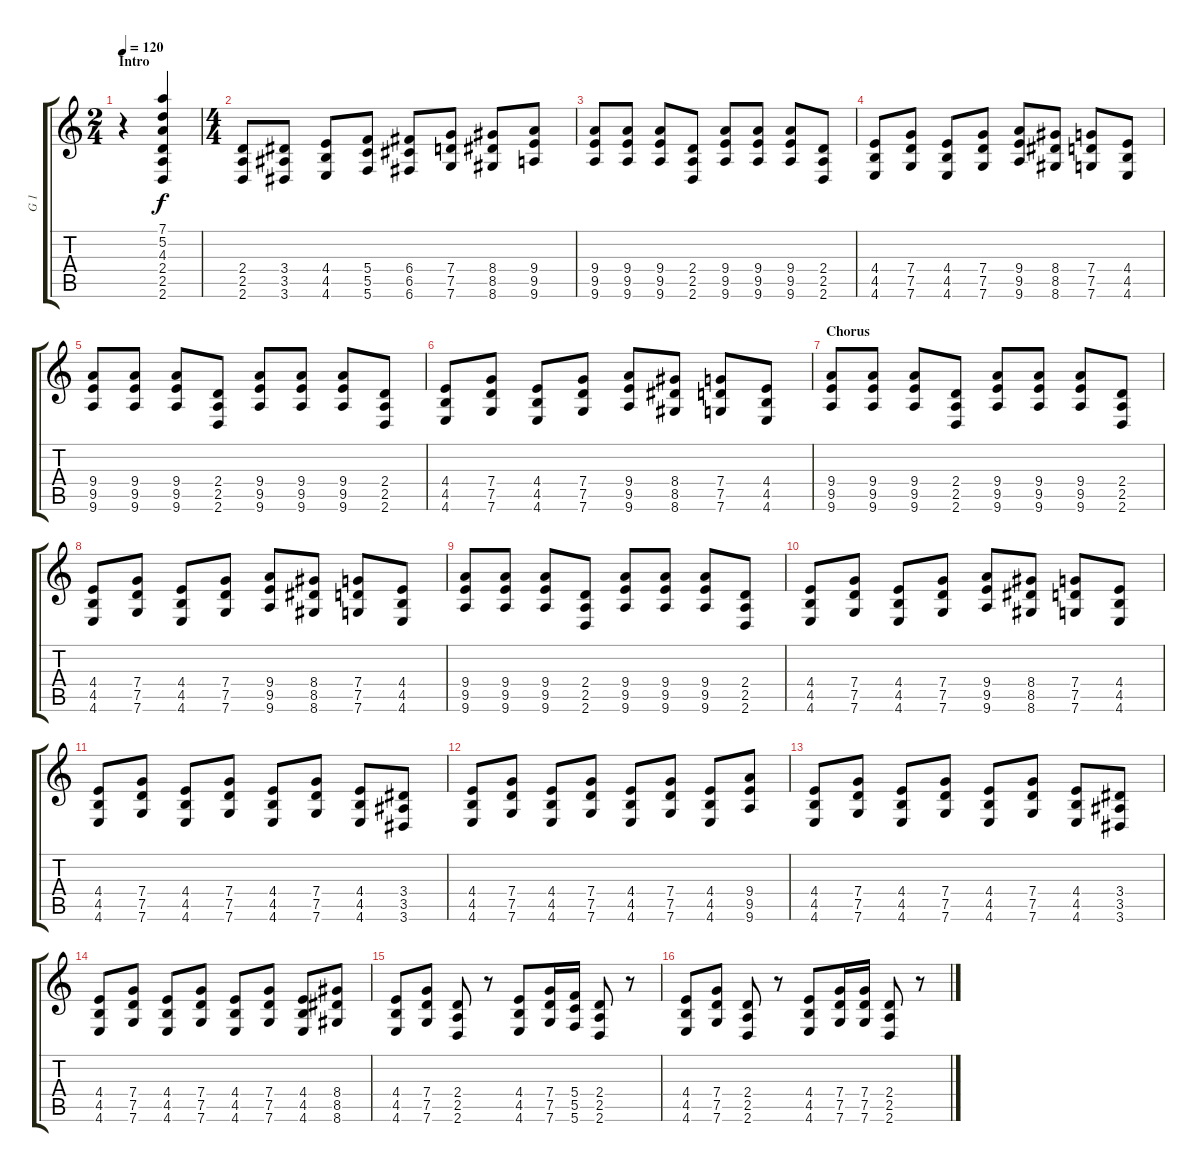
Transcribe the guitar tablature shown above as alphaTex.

\track ("G 1" "G 1") {instrument distortionguitar}
\staff {score tabs}
\tuning (D4 A3 F3 C3 G2 C2) {hide}
\ts (2 4)
\section ("" "Intro")
\tempo 120
\clef g2
\ks c
r.4{dy f volume 16 instrument gunshot} (7.1 5.2 4.3 2.4 2.5 2.6).4 |
\ts (4 4)
(2.4 2.5 2.6).8{volume 13 instrument distortionguitar} (3.4 3.5 3.6).8 (4.4 4.5 4.6).8 (5.4 5.5 5.6).8 (6.4 6.5 6.6).8 (7.4 7.5 7.6).8 (8.4 8.5 8.6).8 (9.4 9.5 9.6).8 |
(9.4 9.5 9.6).8 (9.4 9.5 9.6).8 (9.4 9.5 9.6).8 (2.4 2.5 2.6).8 (9.4 9.5 9.6).8 (9.4 9.5 9.6).8 (9.4 9.5 9.6).8 (2.4 2.5 2.6).8 |
(4.4 4.5 4.6).8 (7.4 7.5 7.6).8 (4.4 4.5 4.6).8 (7.4 7.5 7.6).8 (9.4 9.5 9.6).8 (8.4 8.5 8.6).8 (7.4 7.5 7.6).8 (4.4 4.5 4.6).8 |
(9.4 9.5 9.6).8 (9.4 9.5 9.6).8 (9.4 9.5 9.6).8 (2.4 2.5 2.6).8 (9.4 9.5 9.6).8 (9.4 9.5 9.6).8 (9.4 9.5 9.6).8 (2.4 2.5 2.6).8 |
(4.4 4.5 4.6).8 (7.4 7.5 7.6).8 (4.4 4.5 4.6).8 (7.4 7.5 7.6).8 (9.4 9.5 9.6).8 (8.4 8.5 8.6).8 (7.4 7.5 7.6).8 (4.4 4.5 4.6).8 |
\section ("" "Chorus")
(9.4 9.5 9.6).8 (9.4 9.5 9.6).8 (9.4 9.5 9.6).8 (2.4 2.5 2.6).8 (9.4 9.5 9.6).8 (9.4 9.5 9.6).8 (9.4 9.5 9.6).8 (2.4 2.5 2.6).8 |
(4.4 4.5 4.6).8 (7.4 7.5 7.6).8 (4.4 4.5 4.6).8 (7.4 7.5 7.6).8 (9.4 9.5 9.6).8 (8.4 8.5 8.6).8 (7.4 7.5 7.6).8 (4.4 4.5 4.6).8 |
(9.4 9.5 9.6).8 (9.4 9.5 9.6).8 (9.4 9.5 9.6).8 (2.4 2.5 2.6).8 (9.4 9.5 9.6).8 (9.4 9.5 9.6).8 (9.4 9.5 9.6).8 (2.4 2.5 2.6).8 |
(4.4 4.5 4.6).8 (7.4 7.5 7.6).8 (4.4 4.5 4.6).8 (7.4 7.5 7.6).8 (9.4 9.5 9.6).8 (8.4 8.5 8.6).8 (7.4 7.5 7.6).8 (4.4 4.5 4.6).8 |
(4.4 4.5 4.6).8 (7.4 7.5 7.6).8 (4.4 4.5 4.6).8 (7.4 7.5 7.6).8 (4.4 4.5 4.6).8 (7.4 7.5 7.6).8 (4.4 4.5 4.6).8 (3.4 3.5 3.6).8 |
(4.4 4.5 4.6).8 (7.4 7.5 7.6).8 (4.4 4.5 4.6).8 (7.4 7.5 7.6).8 (4.4 4.5 4.6).8 (7.4 7.5 7.6).8 (4.4 4.5 4.6).8 (9.4 9.5 9.6).8 |
(4.4 4.5 4.6).8 (7.4 7.5 7.6).8 (4.4 4.5 4.6).8 (7.4 7.5 7.6).8 (4.4 4.5 4.6).8 (7.4 7.5 7.6).8 (4.4 4.5 4.6).8 (3.4 3.5 3.6).8 |
(4.4 4.5 4.6).8 (7.4 7.5 7.6).8 (4.4 4.5 4.6).8 (7.4 7.5 7.6).8 (4.4 4.5 4.6).8 (7.4 7.5 7.6).8 (4.4 4.5 4.6).8 (8.4 8.5 8.6).8 |
(4.4 4.5 4.6).8 (7.4 7.5 7.6).8 (2.4 2.5 2.6).8 r.8 (4.4 4.5 4.6).8 (7.4 7.5 7.6).16 (5.4 5.5 5.6).16 (2.4 2.5 2.6).8 r.8 |
(4.4 4.5 4.6).8 (7.4 7.5 7.6).8 (2.4 2.5 2.6).8 r.8 (4.4 4.5 4.6).8 (7.4 7.5 7.6).16 (7.4 7.5 7.6).16 (2.4 2.5 2.6).8 r.8
